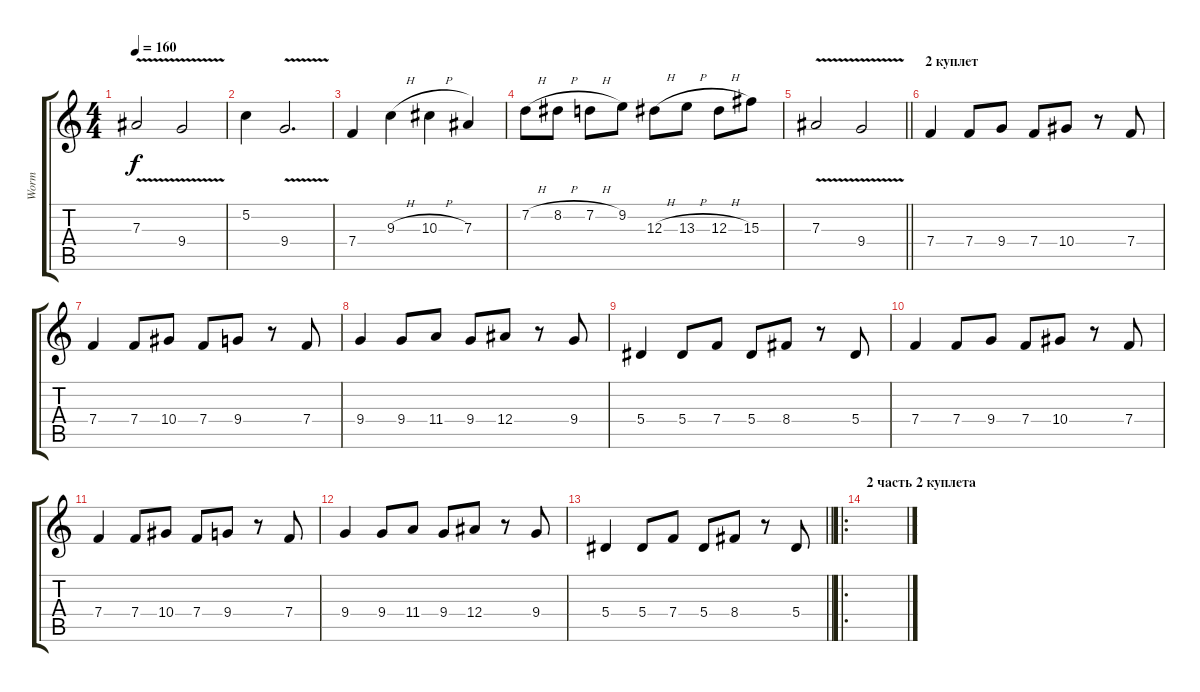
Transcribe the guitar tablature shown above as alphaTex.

\track ("Worm" "Worm") {instrument distortionguitar}
\staff {score tabs}
\tuning (C4 G3 Eb3 Bb2 F2 C2) {hide}
\ts (4 4)
\tempo 160
\clef g2
\ks c
7.3{v}.2{dy f} 9.4{v}.2 |
5.2.4 9.4{v}.2{d} |
7.4.4 9.3{h}.4 10.3{h}.4 7.3.4 |
7.2{h}.8 8.2{h}.8 7.2{h}.8 9.2.8 12.3{h}.8 13.3{h}.8 12.3{h}.8 15.3.8 |
\barLineRight lightlight
7.3{v}.2 9.4{v}.2 |
\section ("" "2 куплет")
7.4.4 7.4.8 9.4.8 7.4.8 10.4.8 r.8 7.4.8 |
7.4.4 7.4.8 10.4.8 7.4.8 9.4.8 r.8 7.4.8 |
9.4.4 9.4.8 11.4.8 9.4.8 12.4.8 r.8 9.4.8 |
5.4.4 5.4.8 7.4.8 5.4.8 8.4.8 r.8 5.4.8 |
7.4.4 7.4.8 9.4.8 7.4.8 10.4.8 r.8 7.4.8 |
7.4.4 7.4.8 10.4.8 7.4.8 9.4.8 r.8 7.4.8 |
9.4.4 9.4.8 11.4.8 9.4.8 12.4.8 r.8 9.4.8 |
\barLineRight lightlight
5.4.4 5.4.8 7.4.8 5.4.8 8.4.8 r.8 5.4.8 |
\ro
\section ("" "2 часть 2 куплета")
